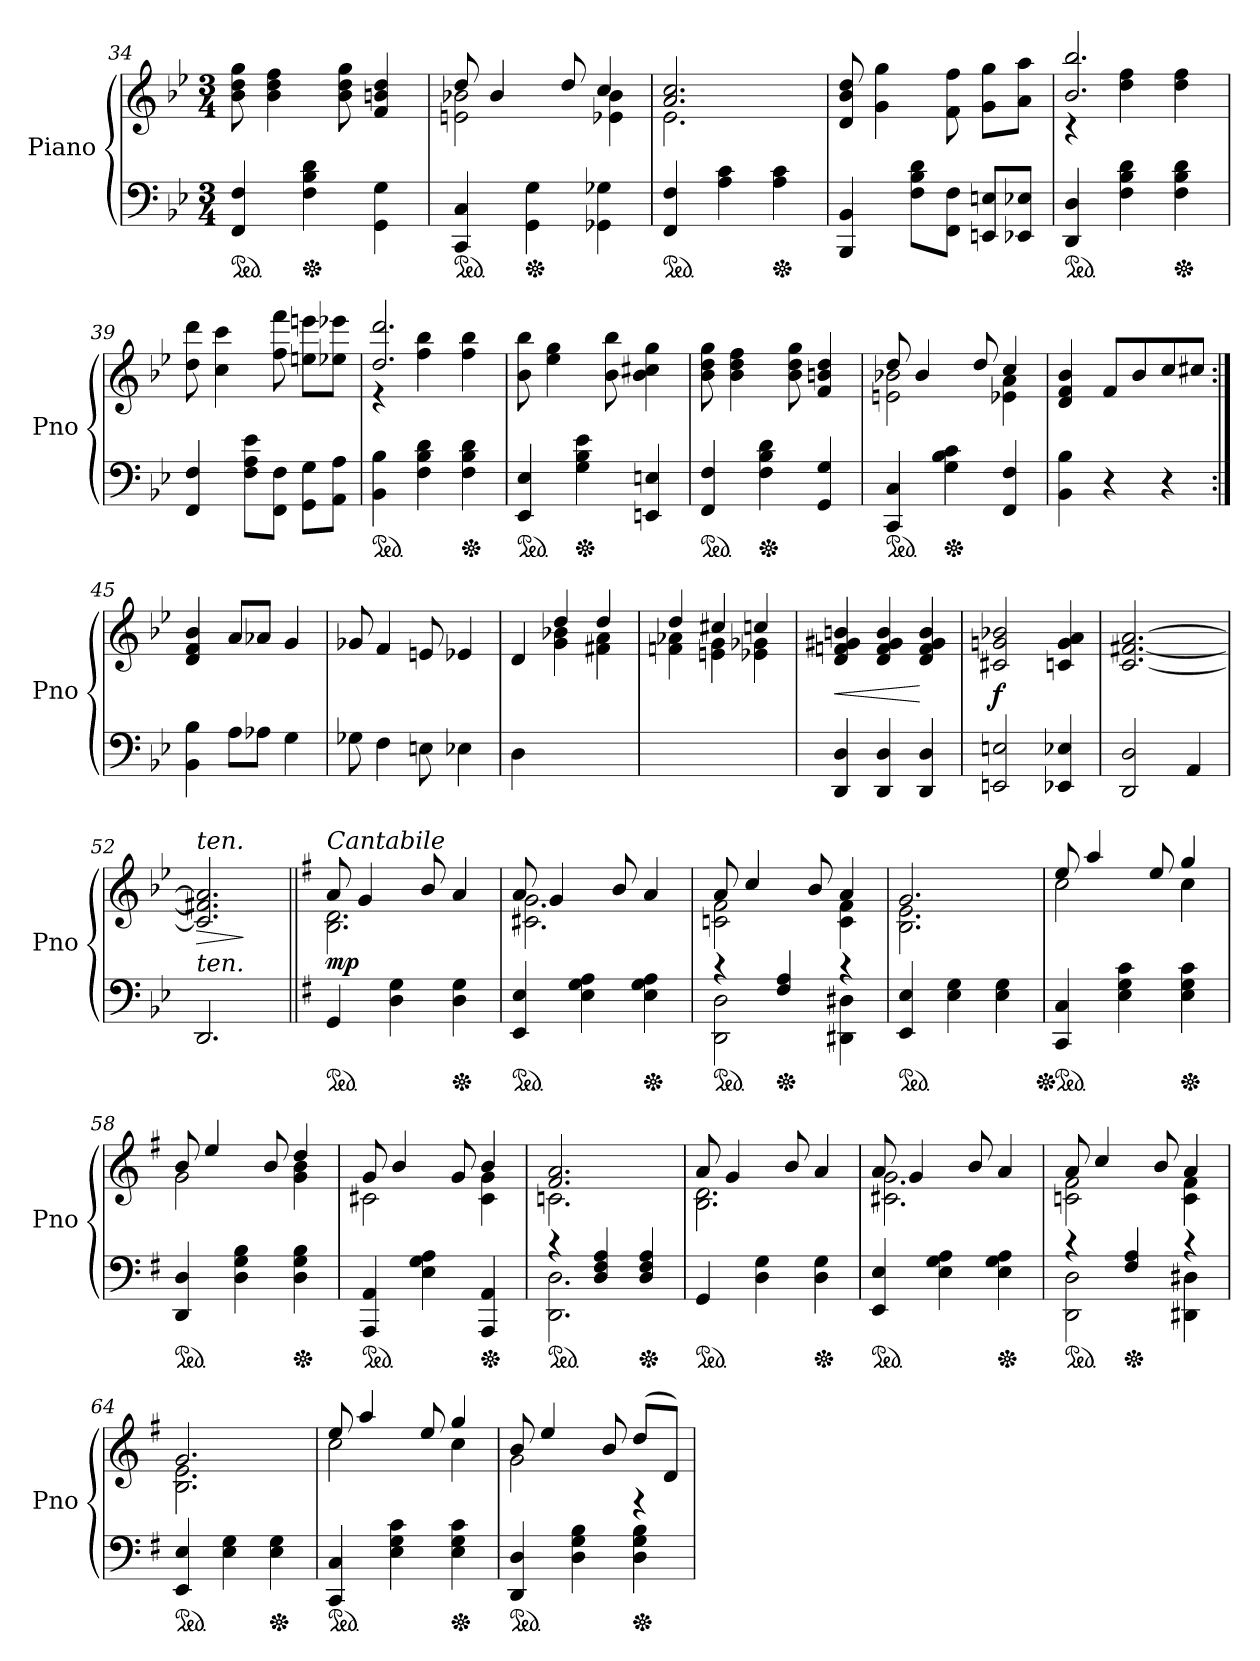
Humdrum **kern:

**kern	**kern	**dynam
*part1	*part1	*part1
*staff2	*staff1	*staff1/2
*I"Piano	*	*
*I'Pno	*	*
*clefF4	*clefG2	*
*k[b-e-]	*k[b-e-]	*
*M3/4	*M3/4	*
*ped	*	*
=34	=34	=34
4FF 4F	8b- 8dd 8gg	.
.	4b- 4dd 4ff	.
*Xped	*	*
4F 4B- 4d	.	.
.	8b- 8dd 8gg	.
4GG\ 4G\	4f 4bn 4dd	.
=35	=35	=35
*	*^	*
*ped	*	*	*
4CC 4C	8dd	2en 2b-X	.
.	4b-	.	.
*Xped	*	*	*
4GG\ 4G\	.	.	.
.	8dd	.	.
4GG-X\ 4G-X\	4cc	4e-X 4b-	.
=36	=36	=36	=36
*ped	*	*	*
4FF 4F	2.a 2.cc	2.e-	.
4A 4c	.	.	.
*Xped	*	*	*
4A 4c	.	.	.
*	*v	*v	*
=37	=37	=37
4BBB- 4BB-	8d 8b- 8dd	.
.	4g 4gg	.
8F 8B- 8dL	.	.
8FF 8FJ	8f 8ff	.
8EEn 8EnL	8g 8ggL	.
8EE-X 8E-XJ	8a 8aaJ	.
=38	=38	=38
*	*^	*
*ped	*	*	*
4DD 4D	2.b- 2.bb-	4r	.
4F 4B- 4d	.	4dd 4ff	.
*Xped	*	*	*
4F 4B- 4d	.	4dd 4ff	.
*	*v	*v	*
=39	=39	=39
4FF 4F	8dd 8ddd	.
.	4cc 4ccc	.
8F 8A 8e-L	.	.
8FF 8FJ	8ff 8fff	.
8GG 8GL	8een 8eeenL	.
8AA 8AJ	8ee-X 8eee-XJ	.
=40	=40	=40
*	*^	*
*ped	*	*	*
4BB- 4B-	2.dd 2.ddd	4r	.
4F 4B- 4d	.	4ff 4bb-	.
*Xped	*	*	*
4F 4B- 4d	.	4ff 4bb-	.
*	*v	*v	*
=41	=41	=41
*ped	*	*
4EE- 4E-	8b- 8bb-	.
.	4ee- 4gg	.
*Xped	*	*
4G 4B- 4e-	.	.
.	8b- 8bb-	.
4EEn 4En	4b- 4cc#X 4gg	.
=42	=42	=42
*ped	*	*
4FF 4F	8b- 8dd 8gg	.
.	4b- 4dd 4ff	.
*Xped	*	*
4F 4B- 4d	.	.
.	8b- 8dd 8gg	.
4GG 4G	4f 4bn 4dd	.
=43	=43	=43
*	*^	*
*ped	*	*	*
4CC 4C	8dd	2en 2b-X	.
.	4b-	.	.
*Xped	*	*	*
4G 4B- 4c	.	.	.
.	8dd	.	.
4FF 4F	4cc	4e-X 4a	.
*	*v	*v	*
=44	=44	=44
4BB- 4B-	4d 4f 4b-	.
4r	8fL	.
.	8b-	.
4r	8cc	.
.	8cc#XJ	.
=45:|!	=45:|!	=45:|!
4BB- 4B-	4d 4f 4b-	.
8AL	8aL	.
8A-XJ	8a-XJ	.
4G	4g	.
=46	=46	=46
8G-X	8g-X	.
4F	4f	.
8En	8en	.
4E-X	4e-X	.
=47	=47	=47
*	*^	*
4D	4d	4ryy	.
4ryy	4dd	4g 4b-X	.
4ryy	4dd	4f#X 4a	.
=48	=48	=48	=48
2.ryy	4dd	4fn 4a-X	.
.	4cc#X	4en 4g	.
.	4ccn	4e-X 4g-X	.
*	*v	*v	*
=49	=49	=49
4DD 4D	4d 4fn 4g#X 4bn	<
4DD 4D	4d 4f 4g# 4b	.
4DD 4D	4d 4f 4g# 4b	[
=50	=50	=50
2EEn 2En	2c#X 2gn 2b-X	f
4EE-X 4E-X	4cn 4g 4a	.
=51	=51	=51
2DD 2D	[2.c [2.f#X [2.a	.
4AA	.	.
=52	=52	=52
!	!LO:TX:a:i:t=ten.	!
!LO:TX:a:i:t=ten.	!	!
2.DD	2.c] 2.f#X] 2.a]	>
.	.	]
=53||	=53||	=53||
*k[f#]	*k[f#]	*
*	*^	*
!	!LO:TX:a:i:t=Cantabile	!	!
*ped	*	*	*
4GG	8a	2.B 2.d	mp
.	4g	.	.
4D 4G	.	.	.
.	8b	.	.
*Xped	*	*	*
4D 4G	4a	.	.
=54	=54	=54	=54
*ped	*	*	*
4EE 4E	8a	2.c#X 2.g	.
.	4g	.	.
4E 4G 4A	.	.	.
.	8b	.	.
*Xped	*	*	*
4E 4G 4A	4a	.	.
=55	=55	=55	=55
*^	*	*	*
*ped	*	*	*	*
4r	2DD 2D	8a	2cn 2f#	.
.	.	4cc	.	.
*Xped	*	*	*	*
4F# 4A	.	.	.	.
.	.	8b	.	.
4r	4DD#X 4D#X	4a	4c 4f#	.
*v	*v	*	*	*
=56	=56	=56	=56
*ped	*	*	*
4EE 4E	2.g	2.B 2.e	.
4E 4G	.	.	.
4E 4G	.	.	.
=57	=57	=57	=57
*Xped	*	*	*
*ped	*	*	*
4CC 4C	8ee	2cc	.
.	4aa	.	.
4E 4G 4c	.	.	.
.	8ee	.	.
*Xped	*	*	*
4E 4G 4c	4gg	4cc	.
=58	=58	=58	=58
*ped	*	*	*
4DD 4D	8b	2g	.
.	4ee	.	.
4D 4G 4B	.	.	.
.	8b	.	.
*Xped	*	*	*
4D 4G 4B	4dd	4g 4b	.
=59	=59	=59	=59
*ped	*	*	*
4AAA 4AA	8g	2c#X	.
.	4b	.	.
4E 4G 4A	.	.	.
.	8g	.	.
*Xped	*	*	*
4AAA 4AA	4b	4c# 4g	.
=60	=60	=60	=60
*^	*	*	*
*ped	*	*	*	*
4r	2.DD 2.D	2.f# 2.a	2.cn	.
4D 4F# 4A	.	.	.	.
*Xped	*	*	*	*
4D 4F# 4A	.	.	.	.
*v	*v	*	*	*
=61	=61	=61	=61
*ped	*	*	*
4GG	8a	2.B 2.d	.
.	4g	.	.
4D 4G	.	.	.
.	8b	.	.
*Xped	*	*	*
4D 4G	4a	.	.
=62	=62	=62	=62
*ped	*	*	*
4EE 4E	8a	2.c#X 2.g	.
.	4g	.	.
4E 4G 4A	.	.	.
.	8b	.	.
*Xped	*	*	*
4E 4G 4A	4a	.	.
=63	=63	=63	=63
*^	*	*	*
*ped	*	*	*	*
4r	2DD 2D	8a	2cn 2f#	.
.	.	4cc	.	.
*Xped	*	*	*	*
4F# 4A	.	.	.	.
.	.	8b	.	.
4r	4DD#X 4D#X	4a	4c 4f#	.
*v	*v	*	*	*
=64	=64	=64	=64
*ped	*	*	*
4EE 4E	2.g	2.B 2.e	.
4E 4G	.	.	.
*Xped	*	*	*
4E 4G	.	.	.
=65	=65	=65	=65
*ped	*	*	*
4CC 4C	8ee	2cc	.
.	4aa	.	.
4E 4G 4c	.	.	.
.	8ee	.	.
*Xped	*	*	*
4E 4G 4c	4gg	4cc	.
=66	=66	=66	=66
*ped	*	*	*
4DD 4D	8b	2g	.
.	4ee	.	.
4D 4G 4B	.	.	.
.	8b	.	.
*Xped	*	*	*
4D 4G 4B	(8ddL	4r	.
.	8dJ)	.	.
*	*v	*v	*
=	=	=
*-	*-	*-
